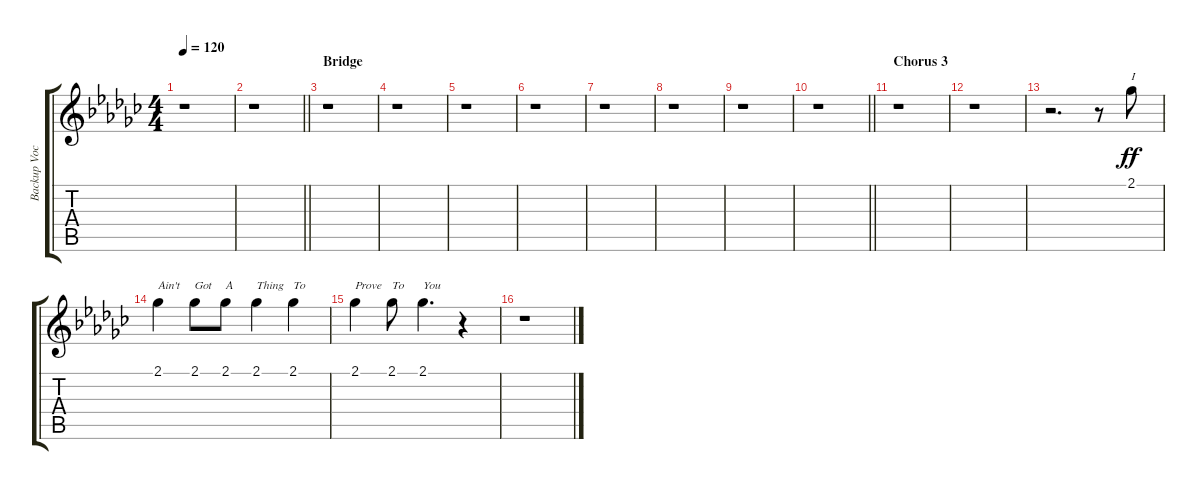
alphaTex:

\track ("Backup Vocals" "Backup Voc") {instrument contrabass}
\staff {score tabs}
\tuning (E4 B3 G3 D3 A2 E2) {hide}
\ts (4 4)
\tempo 120
\clef g2
\ks gb
r.1{dy ff} |
\barLineRight lightlight
r.1 |
\section ("" "Bridge")
r.1 |
r.1 |
r.1 |
r.1 |
r.1 |
r.1 |
r.1 |
\barLineRight lightlight
r.1 |
\section ("" "Chorus 3")
r.1 |
r.1 |
r.2{d} r.8 2.1.8{txt "I"} |
2.1.4{txt "Ain't"} 2.1.8{txt "Got"} 2.1.8{txt "A"} 2.1.4{txt "Thing"} 2.1.4{txt "To"} |
2.1.4{txt "Prove"} 2.1.8{txt "To"} 2.1.4{d txt "You"} r.4 |
r.1
